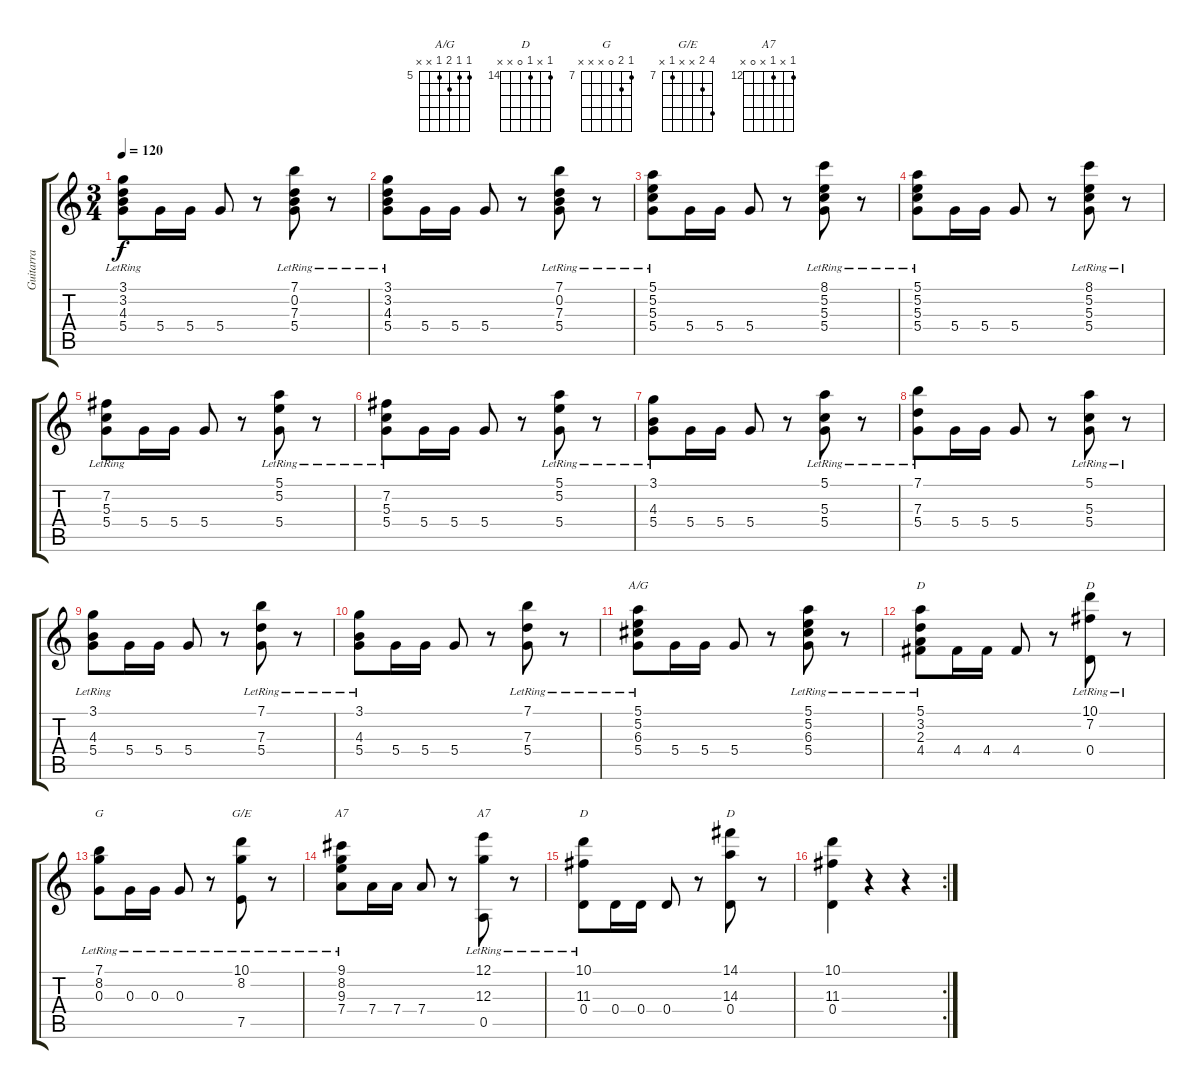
\track ("Guitarra" "Guitarra") {instrument acousticguitarsteel}
\staff {score tabs}
\tuning (E4 B3 G3 D3 A2 E2) {hide}
\chord ("A/G" 5 5 6 5 x x) {firstfret 5}
\chord ("D" 5 3 2 4 x x)
\chord ("D" 10 7 x 0 x x) {firstfret 7}
\chord ("G" 7 8 0 x x x) {firstfret 7}
\chord ("G/E" 10 8 x x 7 x) {firstfret 7}
\chord ("A7" 9 8 9 7 x x) {firstfret 7}
\chord ("A7" 12 x 12 x 0 x) {firstfret 12}
\chord ("D" 10 x 11 0 x x) {firstfret 10}
\chord ("D" 14 x 14 0 x x) {firstfret 14}
\ts (3 4)
\tempo 120
\clef g2
\ks c
(3.1{lr} 3.2{lr} 4.3{lr} 5.4).8{dy f instrument acousticguitarsteel} 5.4.16 5.4.16 5.4.8 r.8 (7.1{lr} 0.2{lr} 7.3{lr} 5.4).8 r.8 |
(3.1{lr} 3.2{lr} 4.3{lr} 5.4).8 5.4.16 5.4.16 5.4.8 r.8 (7.1{lr} 0.2{lr} 7.3{lr} 5.4).8 r.8 |
(5.1{lr} 5.2{lr} 5.3{lr} 5.4).8 5.4.16 5.4.16 5.4.8 r.8 (8.1{lr} 5.2{lr} 5.3{lr} 5.4).8 r.8 |
(5.1{lr} 5.2{lr} 5.3{lr} 5.4).8 5.4.16 5.4.16 5.4.8 r.8 (8.1{lr} 5.2{lr} 5.3{lr} 5.4).8 r.8 |
(7.2{lr} 5.3{lr} 5.4).8 5.4.16 5.4.16 5.4.8 r.8 (5.1{lr} 5.2{lr} 5.4).8 r.8 |
(7.2{lr} 5.3{lr} 5.4).8 5.4.16 5.4.16 5.4.8 r.8 (5.1{lr} 5.2{lr} 5.4).8 r.8 |
(3.1{lr} 4.3{lr} 5.4).8 5.4.16 5.4.16 5.4.8 r.8 (5.1{lr} 5.3{lr} 5.4).8 r.8 |
(7.1{lr} 7.3{lr} 5.4).8 5.4.16 5.4.16 5.4.8 r.8 (5.1{lr} 5.3{lr} 5.4).8 r.8 |
(3.1{lr} 4.3{lr} 5.4).8 5.4.16 5.4.16 5.4.8 r.8 (7.1{lr} 7.3{lr} 5.4).8 r.8 |
(3.1{lr} 4.3{lr} 5.4).8 5.4.16 5.4.16 5.4.8 r.8 (7.1{lr} 7.3{lr} 5.4).8 r.8 |
(5.1{lr} 5.2{lr} 6.3{lr} 5.4).8{ch "A/G"} 5.4.16 5.4.16 5.4.8 r.8 (5.1{lr} 5.2{lr} 6.3{lr} 5.4).8 r.8 |
(5.1{lr} 3.2{lr} 2.3{lr} 4.4).8{ch "D"} 4.4.16 4.4.16 4.4.8 r.8 (10.1{lr} 7.2{lr} 0.4).8{ch "D"} r.8 |
(7.1{lr} 8.2{lr} 0.3{lr}).8{ch "G"} 0.3{lr}.16 0.3{lr}.16 0.3{lr}.8 r.8 (10.1{lr} 8.2{lr} 7.5).8{ch "G/E"} r.8 |
(9.1{lr} 8.2{lr} 9.3{lr} 7.4).8{ch "A7"} 7.4.16 7.4.16 7.4.8 r.8 (12.1{lr} 12.3{lr} 0.5).8{ch "A7"} r.8 |
(10.1{lr} 11.3{lr} 0.4).8{ch "D"} 0.4.16 0.4.16 0.4.8 r.8 (14.1 14.3 0.4).8{ch "D"} r.8 |
\rc 2
(10.1 11.3 0.4).4 r.4 r.4
